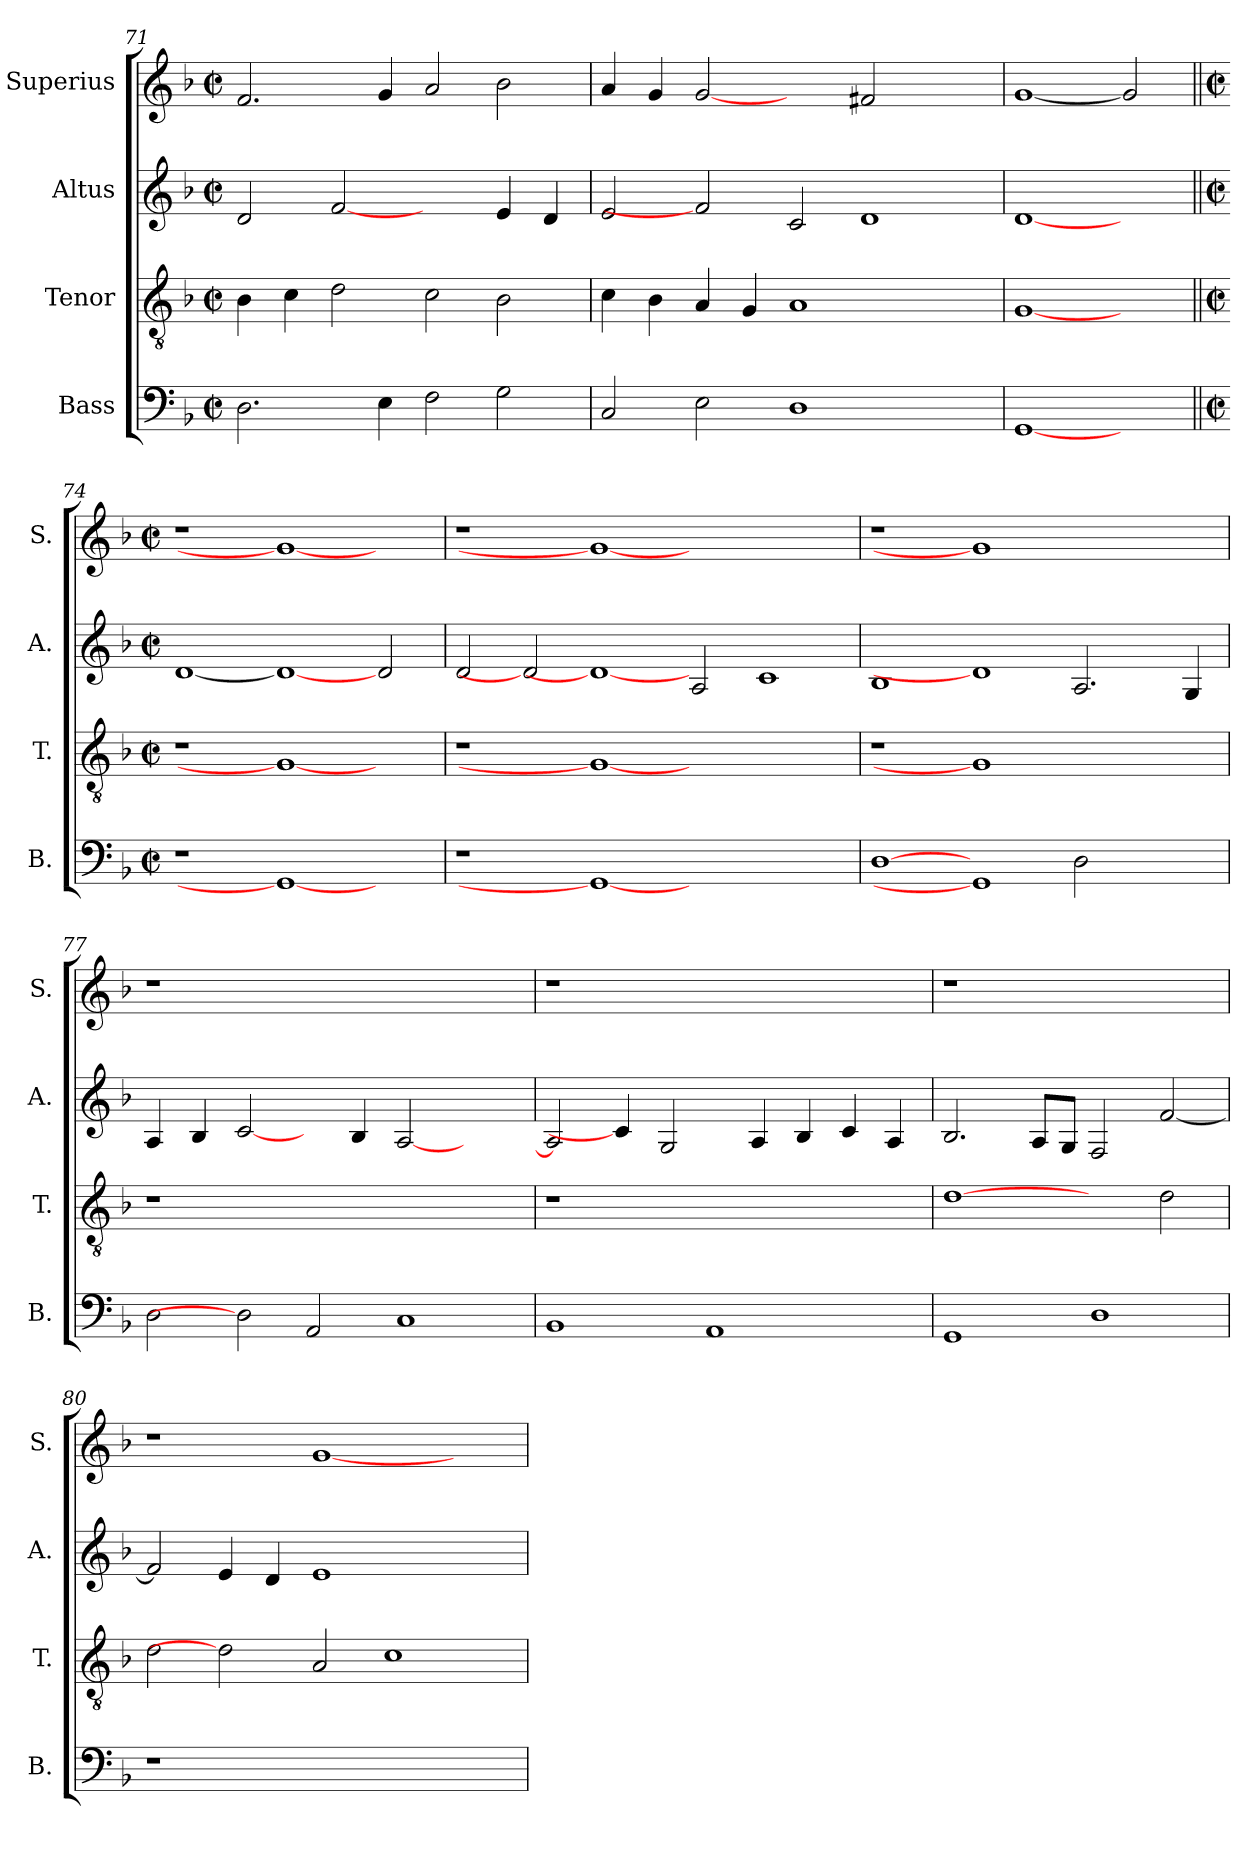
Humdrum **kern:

**kern	**kern	**kern	**kern
*part4	*part3	*part2	*part1
*staff4	*staff3	*staff2	*staff1
*I"Bass	*I"Tenor	*I"Altus	*I"Superius
*I'B.	*I'T.	*I'A.	*I'S.
!!LO:PB:g=z
*clefF4	*clefGv2	*clefG2	*clefG2
*	*ITrd7c12	*	*
*k[b-]	*k[b-]	*k[b-]	*k[b-]
*F:	*F:	*F:	*F:
*M2/2	*M2/2	*M2/2	*M2/2
*met(c|)	*met(c|)	*met(c|)	*met(c|)
=71	=71	=71	=71
2.Di\	4BB-i\	2di/	2.fi/
.	4Ci\	.	.
.	2Di\	[2fi	.
4Ei\	.	.	4gi/
2Fi\	2Ci\	2ryy	2ai/
2Gi\	2BB-i\	4ei/	2b-i\
.	.	4di/	.
=72	=72	=72	=72
2Ci/	4Ci\	2ei/	4ai/
.	4BB-i\	.	4gi/
2Ei\	4AAi/	2fi]	[2gi
.	4GGi/	.	.
1Di	1AAi	2ci/	2ryy
.	.	1di	2f#Xi/
2ryy	2ryy	.	2ryy
=73	=73	=73	=73
[1GGi	[1GGi	[1di	[1gi
2ryy	2ryy	2ryy	2gi]
!!LO:LB:g=z
=74||	=74||	=74||	=74||
*M2/2	*M2/2	*M2/2	*M2/2
*met(c|)	*met(c|)	*met(c|)	*met(c|)
!LO:N:vis=1	!LO:N:vis=1	!	!LO:N:vis=1
1r	1r	[1di	1r
1GGi_	1GGi_	1di_	1gi_
2ryy	2ryy	2di/	2ryy
=75	=75	=75	=75
!LO:N:vis=1	!LO:N:vis=1	!	!LO:N:vis=1
1r	1r	2di/	1r
.	.	2di]	.
1GGi_	1GGi_	1di_	1gi_
1.ryy	1.ryy	2Ai/	1.ryy
.	.	1ci	.
=76	=76	=76	=76
!	!LO:N:vis=1	!	!LO:N:vis=1
[1Di	1r	1B-i	1r
1GGi]	1GGi]	1di]	1gi]
2Di\	1ryy	2.Ai/	1ryy
2ryy	.	.	.
.	.	4Gi/	.
=77	=77	=77	=77
!	!LO:N:vis=1	!	!LO:N:vis=1
2Di\	1r	4Ai/	1r
.	.	4B-i/	.
2Di]	.	[2ci/	.
2AAi/	1.ryy	4ryy	1.ryy
.	.	4B-i/	.
1Ci	.	[<2Ai/	.
.	.	2ryy	.
=78	=78	=78	=78
!	!LO:N:vis=1	!	!LO:N:vis=1
1BB-i	1r	2Ai/]	1r
.	.	4ci/]	.
.	.	2Gi/	.
1AAi	1ryy	.	1ryy
.	.	4Ai/	.
.	.	4B-i/	.
.	.	4ci/	.
4ryy	4ryy	4Ai/	4ryy
!!LO:LB:g=z
=79	=79	=79	=79
!	!	!	!LO:N:vis=1
1GGi	[1Di	2.B-i/	1r
.	.	8Ai/L	.
.	.	8Gi/J	.
1Di	2ryy	2Fi/	1ryy
.	2Di\	[<2fi/	.
=80	=80	=80	=80
!LO:N:vis=1	!	!	!
1r	2Di\	2fi/]	1r
.	2Di]	4ei/	.
.	.	4di/	.
1.ryy	2AAi/	1ei	[<1gi
.	1Ci	.	.
.	.	2ryy	2ryy
=	=	=	=
*-	*-	*-	*-
